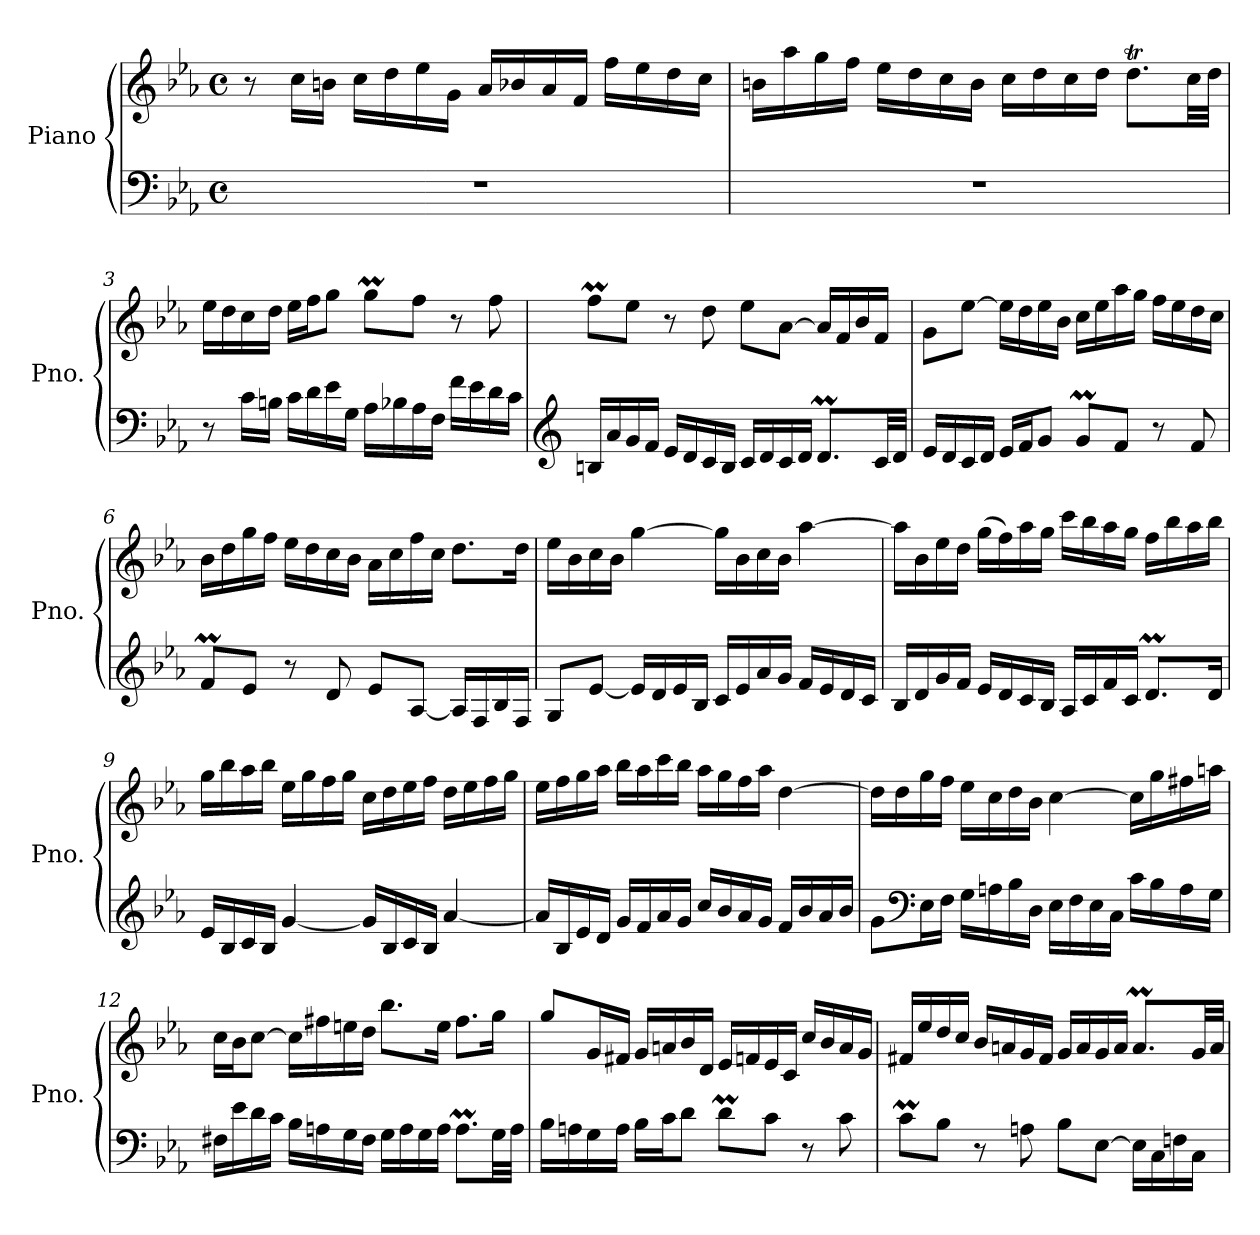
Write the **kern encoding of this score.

**kern	**kern
*part1	*part1
*staff2	*staff1
*I"Piano	*
*I'Pno.	*
*clefF4	*clefG2
*k[b-e-a-]	*k[b-e-a-]
*M4/4	*M4/4
*met(c)	*met(c)
*MM50	*MM50
=1	=1
1r	8r
.	16cc\LL
.	16bn\JJ
.	16cc\LL
.	16dd\
.	16ee-\
.	16g\JJ
.	16a-/LL
.	16b-X/
.	16a-/
.	16f/JJ
.	16ff\LL
.	16ee-\
.	16dd\
.	16cc\JJ
=2	=2
1r	16bn\LL
.	16aa-\
.	16gg\
.	16ff\JJ
.	16ee-\LL
.	16dd\
.	16cc\
.	16b\JJ
.	16cc\LL
.	16dd\
.	16cc\
.	16dd\JJ
.	8.ddt\L
.	32cc\LL
.	32dd\JJJ
!!LO:LB:g=z
=3	=3
8r	16ee-\LL
.	16dd\
16c\LL	16cc\
16Bn\JJ	16dd\JJ
16c\LL	16ee-\LL
16d\	16ff\J
16e-\	8gg\J
16G\JJ	.
16A-\LL	8ggm\L
16B-X\	.
16A-\	8ff\J
16F\JJ	.
16f\LL	8r
16e-\	.
16d\	8ff\
16c\JJ	.
=4	=4
*clefG2	*
16Bn/LL	8ffM\L
16a-/	.
16g/	8ee-\J
16f/JJ	.
16e-/LL	8r
16d/	.
16c/	8dd\
16B/JJ	.
16c/LL	8ee-\L
16d/	.
16c/	[8a-\J
16d/JJ	.
8.dm/L	16a-/LL]
.	16f/
.	16b-/
32c/LL	16f/JJ
32d/JJJ	.
!!LO:LB:g=z
=5	=5
16e-/LL	8g\L
16d/	.
16c/	[8ee-\J
16d/JJ	.
16e-/LL	16ee-\LL]
16f/J	16dd\
8g/J	16ee-\
.	16b-\JJ
8gm/L	16cc\LL
.	16ee-\
8f/J	16aa-\
.	16gg\JJ
8r	16ff\LL
.	16ee-\
8f/	16dd\
.	16cc\JJ
=6	=6
8fM/L	16b-\LL
.	16dd\
8e-/J	16gg\
.	16ff\JJ
8r	16ee-\LL
.	16dd\
8d/	16cc\
.	16b-\JJ
8e-/L	16a-\LL
.	16cc\
[8A-/J	16ff\
.	16cc\JJ
16A-/LL]	8.dd\L
16F/	.
16B-/	.
16F/JJ	16dd\Jk
=7	=7
8G/L	16ee-\LL
.	16b-\
[8e-/J	16cc\
.	16b-\JJ
16e-/LL]	[4gg\
16d/	.
16e-/	.
16B-/JJ	.
16c/LL	16gg\LL]
16e-/	16b-\
16a-/	16cc\
16g/JJ	16b-\JJ
16f/LL	[4aa-\
16e-/	.
16d/	.
16c/JJ	.
!!LO:LB:g=z
=8	=8
16B-/LL	16aa-\LL]
16d/	16b-\
16g/	16ee-\
16f/JJ	16dd\JJ
16e-/LL	(>16gg\LL
16d/	16ff\)
16c/	16aa-\
16B-/JJ	16gg\JJ
16A-/LL	16ccc\LL
16c/	16bb-\
16f/	16aa-\
16c/JJ	16gg\JJ
8.dm/L	16ff\LL
.	16bb-\
.	16aa-\
16d/Jk	16bb-\JJ
=9	=9
16e-/LL	16gg\LL
16B-/	16bb-\
16c/	16aa-\
16B-/JJ	16bb-\JJ
[4g/	16ee-\LL
.	16gg\
.	16ff\
.	16gg\JJ
16g/LL]	16cc\LL
16B-/	16dd\
16c/	16ee-\
16B-/JJ	16ff\JJ
[4a-/	16dd\LL
.	16ee-\
.	16ff\
.	16gg\JJ
!!LO:LB:g=z
=10	=10
16a-/LL]	16ee-\LL
16B-/	16ff\
16e-/	16gg\
16d/JJ	16aa-\JJ
16g/LL	16bb-\LL
16f/	16aa-\
16a-/	16ccc\
16g/JJ	16bb-\JJ
16cc/LL	16aa-\LL
16b-/	16gg\
16a-/	16ff\
16g/JJ	16aa-\JJ
16f/LL	[4dd\
16b-/	.
16a-/	.
16b-/JJ	.
=11	=11
8g\L	16dd\LL]
.	16dd\
*clefF4	*
16E-\L	16gg\
16F\JJ	16ff\JJ
16G\LL	16ee-\LL
16An\	16cc\
16B-\	16dd\
16D\JJ	16b-\JJ
16E-\LL	[4cc\
16F\	.
16E-\	.
16C\JJ	.
16c\LL	16cc\LL]
16B-\	16gg\
16A\	16ff#X\
16G\JJ	16aan\JJ
=12	=12
16F#X\LL	16cc\LL
16e-\	16b-\J
16d\	[8cc\J
16c\JJ	.
16B-\LL	16cc\LL]
16An\	16ff#X\
16G\	16een\
16F#\JJ	16dd\JJ
16G\LL	8.bb-\L
16A\	.
16G\	.
16A\JJ	16ee\Jk
8.Am\L	8.ff#\L
32G\LL	16gg\Jk
32A\JJJ	.
!!LO:LB:g=z
=13	=13
16B-\LL	8gg/L
16An\	.
16G\	16g/L
16A\JJ	16f#X/JJ
16B-\LL	16g/LL
16c\J	16an/
8d\J	16b-/
.	16d/JJ
8dm\L	16e-/LL
.	16fn/
8c\J	16e-/
.	16c/JJ
8r	16cc/LL
.	16b-/
8c\	16a/
.	16g/JJ
=14	=14
8cM\L	16f#X/LL
.	16ee-/
8B-\J	16dd/
.	16cc/JJ
8r	16b-/LL
.	16an/
8An\	16g/
.	16f#/JJ
8B-\L	16g/LL
.	16a/
[8E-\J	16g/
.	16a/JJ
16E-\LL]	8.am/L
16C\	.
16Fn\	.
16C\JJ	32g/LL
.	32a/JJJ
=	=
*-	*-
